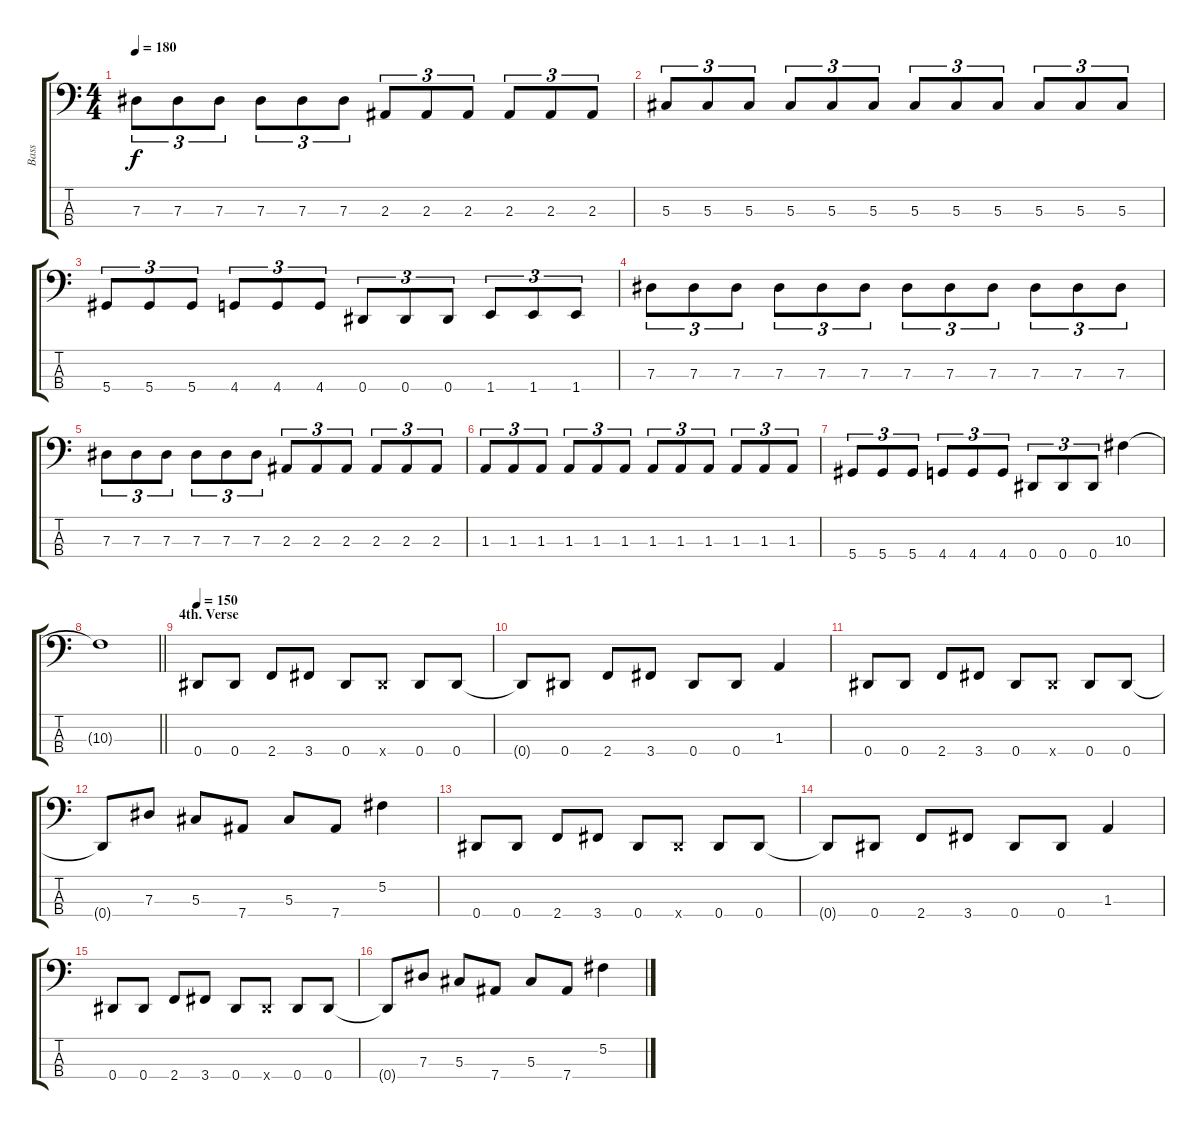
\track ("Bass" "Bass") {instrument electricbasspick}
\staff {score tabs}
\tuning (Gb2 Db2 Ab1 Eb1) {hide}
\ts (4 4)
\tempo 180
\clef f4
\ks c
7.3.8{tu (3 2) dy f} 7.3.8{tu (3 2)} 7.3.8{tu (3 2)} 7.3.8{tu (3 2)} 7.3.8{tu (3 2)} 7.3.8{tu (3 2)} 2.3.8{tu (3 2)} 2.3.8{tu (3 2)} 2.3.8{tu (3 2)} 2.3.8{tu (3 2)} 2.3.8{tu (3 2)} 2.3.8{tu (3 2)} |
5.3.8{tu (3 2)} 5.3.8{tu (3 2)} 5.3.8{tu (3 2)} 5.3.8{tu (3 2)} 5.3.8{tu (3 2)} 5.3.8{tu (3 2)} 5.3.8{tu (3 2)} 5.3.8{tu (3 2)} 5.3.8{tu (3 2)} 5.3.8{tu (3 2)} 5.3.8{tu (3 2)} 5.3.8{tu (3 2)} |
5.4.8{tu (3 2)} 5.4.8{tu (3 2)} 5.4.8{tu (3 2)} 4.4.8{tu (3 2)} 4.4.8{tu (3 2)} 4.4.8{tu (3 2)} 0.4.8{tu (3 2)} 0.4.8{tu (3 2)} 0.4.8{tu (3 2)} 1.4.8{tu (3 2)} 1.4.8{tu (3 2)} 1.4.8{tu (3 2)} |
7.3.8{tu (3 2)} 7.3.8{tu (3 2)} 7.3.8{tu (3 2)} 7.3.8{tu (3 2)} 7.3.8{tu (3 2)} 7.3.8{tu (3 2)} 7.3.8{tu (3 2)} 7.3.8{tu (3 2)} 7.3.8{tu (3 2)} 7.3.8{tu (3 2)} 7.3.8{tu (3 2)} 7.3.8{tu (3 2)} |
7.3.8{tu (3 2)} 7.3.8{tu (3 2)} 7.3.8{tu (3 2)} 7.3.8{tu (3 2)} 7.3.8{tu (3 2)} 7.3.8{tu (3 2)} 2.3.8{tu (3 2)} 2.3.8{tu (3 2)} 2.3.8{tu (3 2)} 2.3.8{tu (3 2)} 2.3.8{tu (3 2)} 2.3.8{tu (3 2)} |
1.3.8{tu (3 2)} 1.3.8{tu (3 2)} 1.3.8{tu (3 2)} 1.3.8{tu (3 2)} 1.3.8{tu (3 2)} 1.3.8{tu (3 2)} 1.3.8{tu (3 2)} 1.3.8{tu (3 2)} 1.3.8{tu (3 2)} 1.3.8{tu (3 2)} 1.3.8{tu (3 2)} 1.3.8{tu (3 2)} |
5.4.8{tu (3 2)} 5.4.8{tu (3 2)} 5.4.8{tu (3 2)} 4.4.8{tu (3 2)} 4.4.8{tu (3 2)} 4.4.8{tu (3 2)} 0.4.8{tu (3 2)} 0.4.8{tu (3 2)} 0.4.8{tu (3 2)} 10.3.4 |
\barLineRight lightlight
10.3{t}.1 |
\section ("" "4th. Verse")
\tempo 150
0.4.8 0.4.8 2.4.8 3.4.8 0.4.8 0.4{x}.8 0.4.8 0.4.8 |
0.4{t}.8 0.4.8 2.4.8 3.4.8 0.4.8 0.4.8 1.3.4 |
0.4.8 0.4.8 2.4.8 3.4.8 0.4.8 0.4{x}.8 0.4.8 0.4.8 |
0.4{t}.8 7.3.8 5.3.8 7.4.8 5.3.8 7.4.8 5.2.4 |
0.4.8 0.4.8 2.4.8 3.4.8 0.4.8 0.4{x}.8 0.4.8 0.4.8 |
0.4{t}.8 0.4.8 2.4.8 3.4.8 0.4.8 0.4.8 1.3.4 |
0.4.8 0.4.8 2.4.8 3.4.8 0.4.8 0.4{x}.8 0.4.8 0.4.8 |
0.4{t}.8 7.3.8 5.3.8 7.4.8 5.3.8 7.4.8 5.2.4
